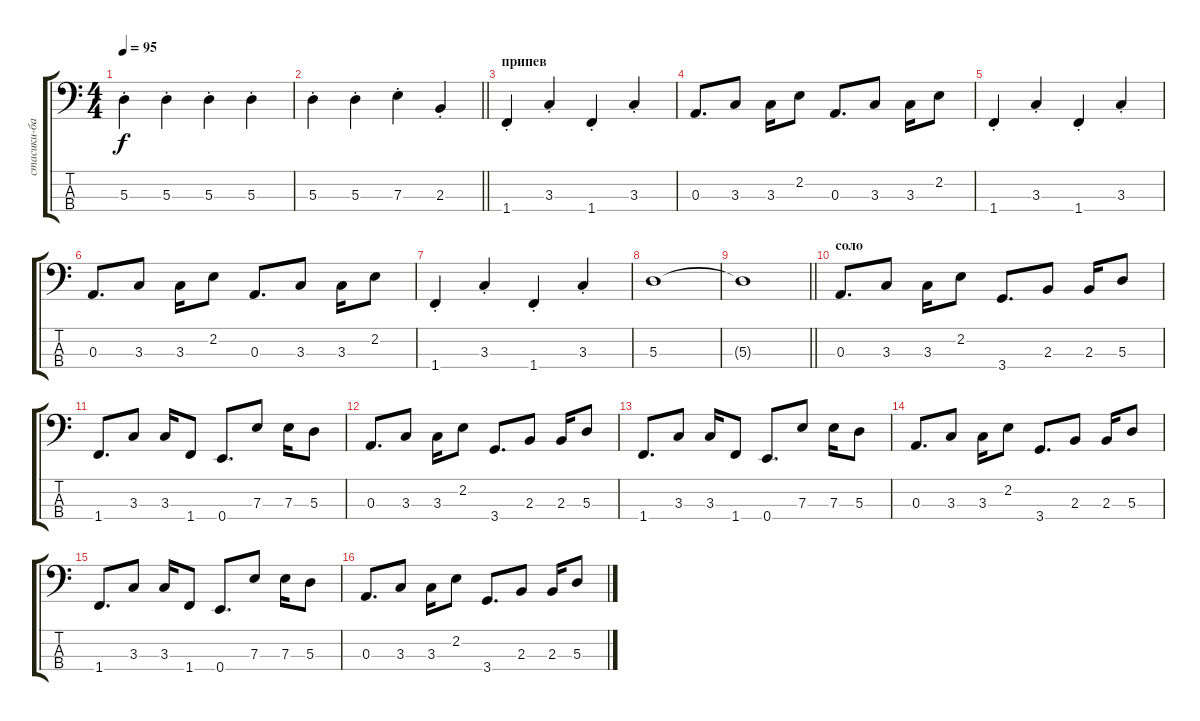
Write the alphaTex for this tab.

\track ("стасики-басят" "стасики-ба") {instrument electricbassfinger}
\staff {score tabs}
\tuning (G2 D2 A1 E1) {hide}
\ts (4 4)
\tempo 95
\clef f4
\ks c
5.3{st}.4{dy f} 5.3{st}.4 5.3{st}.4 5.3{st}.4 |
\barLineRight lightlight
5.3{st}.4 5.3{st}.4 7.3{st}.4 2.3{st}.4 |
\section ("" "припев")
1.4{st}.4 3.3{st}.4 1.4{st}.4 3.3{st}.4 |
0.3.8{d} 3.3.8 3.3.16 2.2.8 0.3.8{d} 3.3.8 3.3.16 2.2.8 |
1.4{st}.4 3.3{st}.4 1.4{st}.4 3.3{st}.4 |
0.3.8{d} 3.3.8 3.3.16 2.2.8 0.3.8{d} 3.3.8 3.3.16 2.2.8 |
1.4{st}.4 3.3{st}.4 1.4{st}.4 3.3{st}.4 |
5.3.1 |
\barLineRight lightlight
5.3{t}.1 |
\section ("" "соло")
0.3.8{d} 3.3.8 3.3.16 2.2.8 3.4.8{d} 2.3.8 2.3.16 5.3.8 |
1.4.8{d} 3.3.8 3.3.16 1.4.8 0.4.8{d} 7.3.8 7.3.16 5.3.8 |
0.3.8{d} 3.3.8 3.3.16 2.2.8 3.4.8{d} 2.3.8 2.3.16 5.3.8 |
1.4.8{d} 3.3.8 3.3.16 1.4.8 0.4.8{d} 7.3.8 7.3.16 5.3.8 |
0.3.8{d} 3.3.8 3.3.16 2.2.8 3.4.8{d} 2.3.8 2.3.16 5.3.8 |
1.4.8{d} 3.3.8 3.3.16 1.4.8 0.4.8{d} 7.3.8 7.3.16 5.3.8 |
0.3.8{d} 3.3.8 3.3.16 2.2.8 3.4.8{d} 2.3.8 2.3.16 5.3.8
